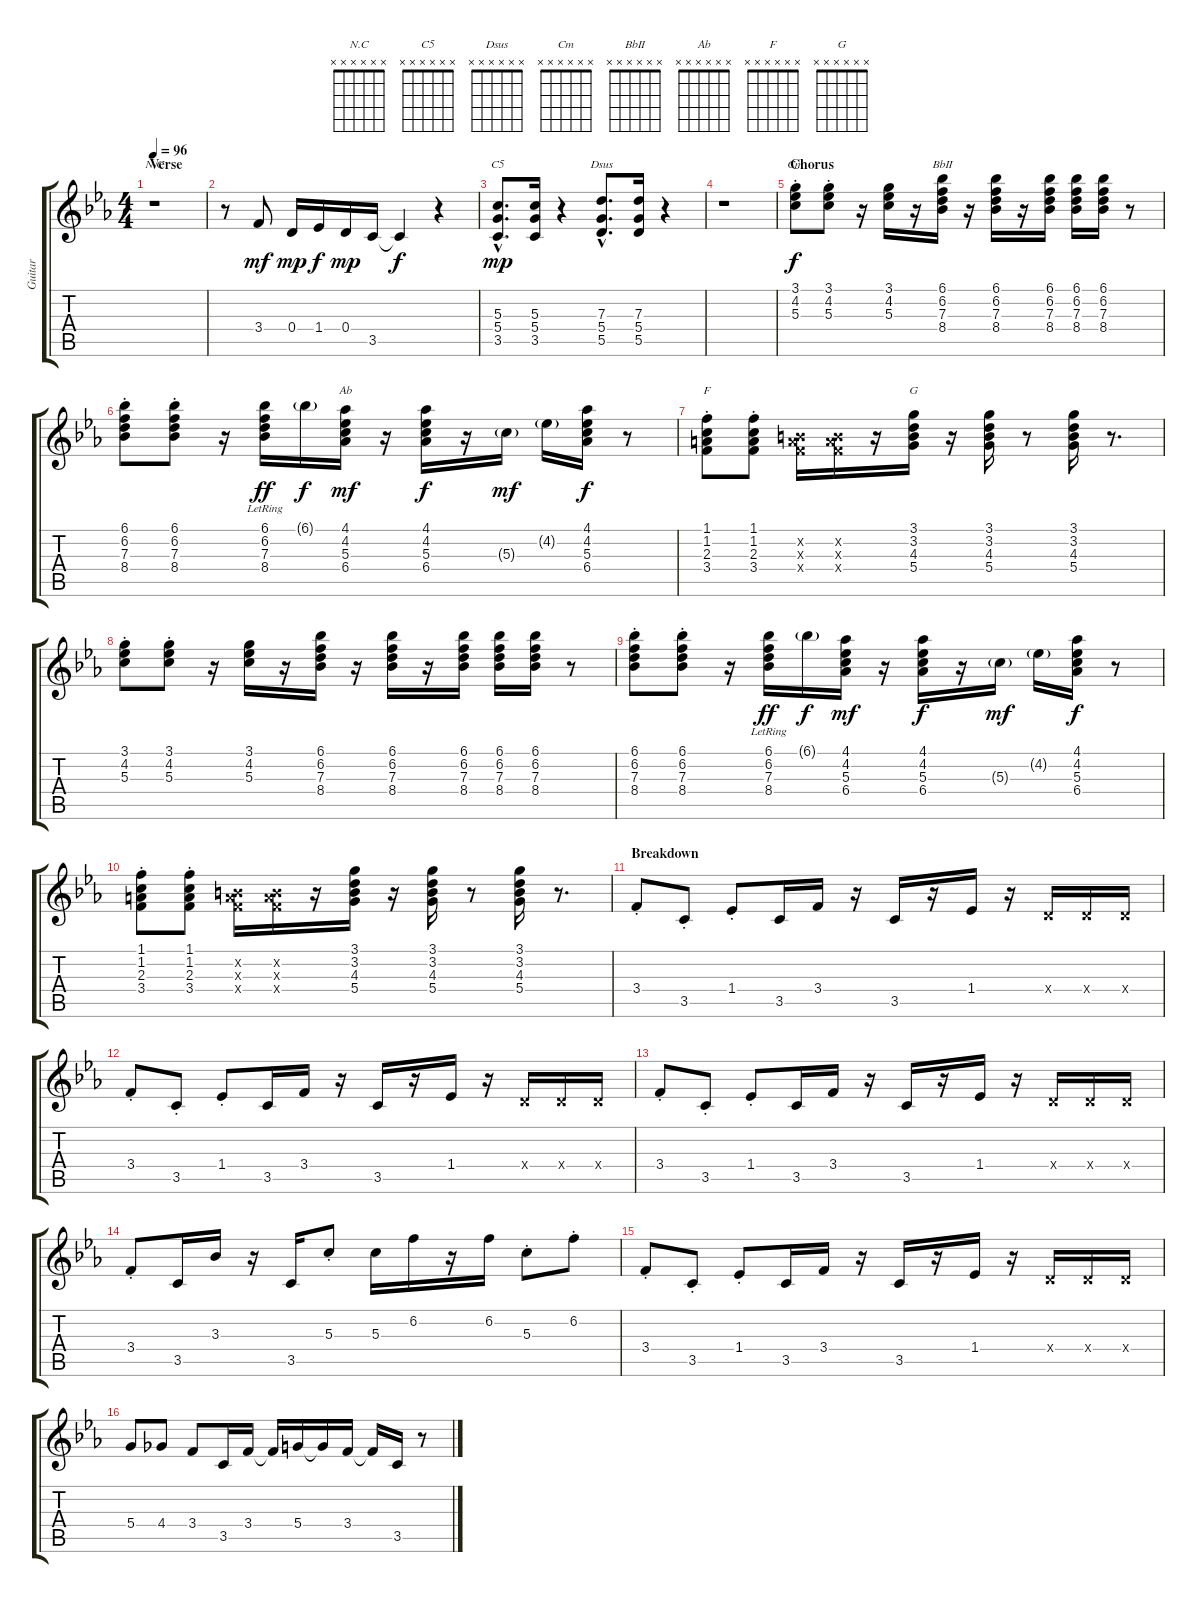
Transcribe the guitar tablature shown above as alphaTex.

\track ("Guitar" "Guitar") {instrument electricguitarclean}
\staff {score tabs}
\tuning (E4 B3 G3 D3 A2 E2) {hide}
\chord ("N.C" x x x x x x) {firstfret 0}
\chord ("C5" x x x x x x) {firstfret 0}
\chord ("Dsus" x x x x x x) {firstfret 0}
\chord ("Cm" x x x x x x) {firstfret 0}
\chord ("BbII" x x x x x x) {firstfret 0}
\chord ("Ab" x x x x x x) {firstfret 0}
\chord ("F" x x x x x x) {firstfret 0}
\chord ("G" x x x x x x) {firstfret 0}
\ts (4 4)
\section ("" "Verse")
\tempo 96
\clef g2
\ks eb
r.1{ch "N.C" dy f} |
r.8 3.4.8{dy mf} 0.4.16{dy mp} 1.4.16{dy f} 0.4.16{dy mp} 3.5.16 3.5{t}.4{dy f} r.4 |
(5.3{hac} 5.4{hac} 3.5{hac}).8{d ch "C5" dy mp} (5.3 5.4 3.5).16 r.4 (7.3{hac} 5.4{hac} 5.5{hac}).8{d ch "Dsus"} (7.3 5.4 5.5).16 r.4 |
r.1 |
\section ("" "Chorus")
(3.1{st} 4.2{st} 5.3{st}).8{ch "Cm" dy f} (3.1{st} 4.2{st} 5.3{st}).8 r.16 (3.1 4.2 5.3).16 r.16 (6.1 6.2 7.3 8.4).16{ch "BbII"} r.16 (6.1 6.2 7.3 8.4).16 r.16 (6.1 6.2 7.3 8.4).16 (6.1 6.2 7.3 8.4).16 (6.1 6.2 7.3 8.4).16 r.8 |
(6.1{st} 6.2{st} 7.3{st} 8.4{st}).8 (6.1{st} 6.2{st} 7.3{st} 8.4{st}).8 r.16 (6.1 6.2{lr} 7.3{lr} 8.4{lr}).16{dy ff} 6.1{g}.16{dy f} (4.1 4.2 5.3 6.4).16{ch "Ab" dy mf} r.16 (4.1 4.2 5.3 6.4).16{dy f} r.16 5.3{g}.16{dy mf} 4.2{g}.16 (4.1 4.2 5.3 6.4).16{dy f} r.8 |
(1.1{st} 1.2{st} 2.3{st} 3.4{st}).8{ch "F"} (1.1{st} 1.2{st} 2.3{st} 3.4{st}).8 (0.2{x} 2.3{x} 3.4{x}).16 (0.2{x} 2.3{x} 3.4{x}).16 r.16 (3.1 3.2 4.3 5.4).16{ch "G"} r.16 (3.1 3.2 4.3 5.4).16 r.8 (3.1 3.2 4.3 5.4).16 r.8{d} |
(3.1{st} 4.2{st} 5.3{st}).8 (3.1{st} 4.2{st} 5.3{st}).8 r.16 (3.1 4.2 5.3).16 r.16 (6.1 6.2 7.3 8.4).16 r.16 (6.1 6.2 7.3 8.4).16 r.16 (6.1 6.2 7.3 8.4).16 (6.1 6.2 7.3 8.4).16 (6.1 6.2 7.3 8.4).16 r.8 |
(6.1{st} 6.2{st} 7.3{st} 8.4{st}).8 (6.1{st} 6.2{st} 7.3{st} 8.4{st}).8 r.16 (6.1 6.2{lr} 7.3{lr} 8.4{lr}).16{dy ff} 6.1{g}.16{dy f} (4.1 4.2 5.3 6.4).16{dy mf} r.16 (4.1 4.2 5.3 6.4).16{dy f} r.16 5.3{g}.16{dy mf} 4.2{g}.16 (4.1 4.2 5.3 6.4).16{dy f} r.8 |
(1.1{st} 1.2{st} 2.3{st} 3.4{st}).8 (1.1{st} 1.2{st} 2.3{st} 3.4{st}).8 (0.2{x} 2.3{x} 3.4{x}).16 (0.2{x} 2.3{x} 3.4{x}).16 r.16 (3.1 3.2 4.3 5.4).16 r.16 (3.1 3.2 4.3 5.4).16 r.8 (3.1 3.2 4.3 5.4).16 r.8{d} |
\section ("" "Breakdown")
3.4{st}.8 3.5{st}.8 1.4{st}.8 3.5.16 3.4.16 r.16 3.5.16 r.16 1.4.16 r.16 0.4{x}.16 0.4{x}.16 0.4{x}.16 |
3.4{st}.8 3.5{st}.8 1.4{st}.8 3.5.16 3.4.16 r.16 3.5.16 r.16 1.4.16 r.16 0.4{x}.16 0.4{x}.16 0.4{x}.16 |
3.4{st}.8 3.5{st}.8 1.4{st}.8 3.5.16 3.4.16 r.16 3.5.16 r.16 1.4.16 r.16 0.4{x}.16 0.4{x}.16 0.4{x}.16 |
3.4{st}.8 3.5.16 3.3.16 r.16 3.5.16 5.3{st}.8 5.3.16 6.2.16 r.16 6.2.16 5.3{st}.8 6.2{st}.8 |
3.4{st}.8 3.5{st}.8 1.4{st}.8 3.5.16 3.4.16 r.16 3.5.16 r.16 1.4.16 r.16 0.4{x}.16 0.4{x}.16 0.4{x}.16 |
5.4.8 4.4.8 3.4.8 3.5.16 3.4.16 3.4{t}.16 5.4.16 5.4{t}.16 3.4.16 3.4{t}.16 3.5.16 r.8
